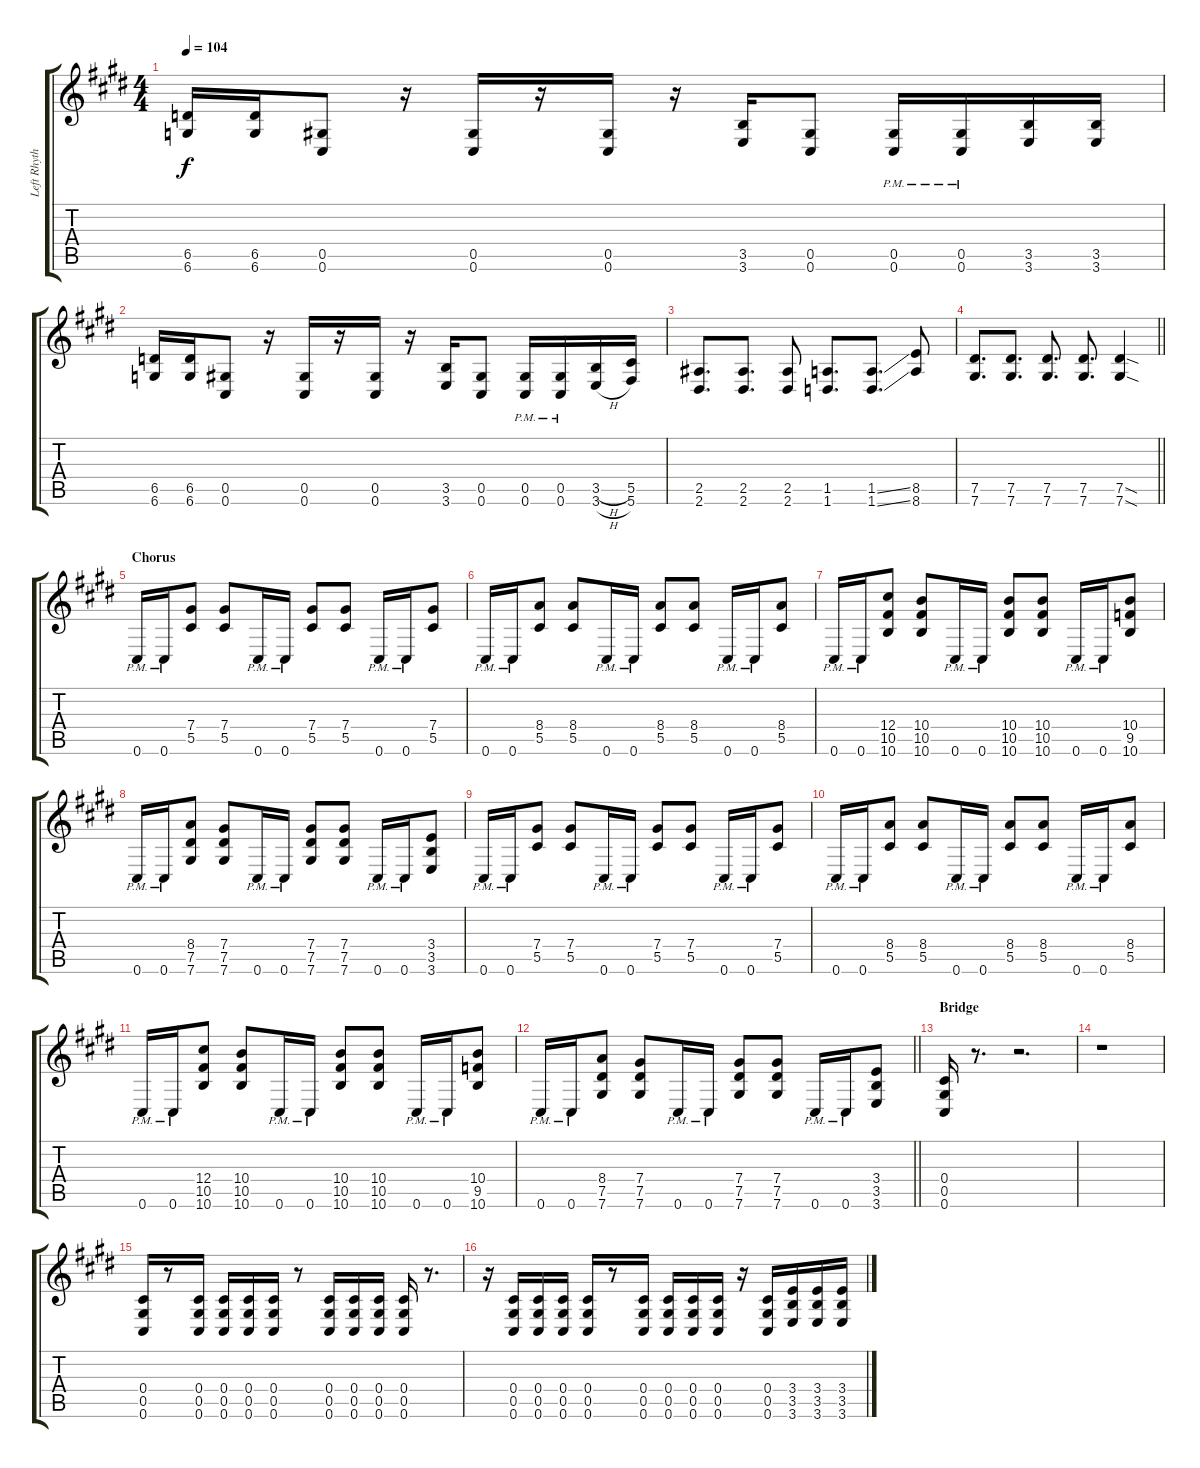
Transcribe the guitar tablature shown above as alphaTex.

\track ("Left Rhythm Guitar" "Left Rhyth") {instrument overdrivenguitar}
\staff {score tabs}
\tuning (Eb4 Bb3 Gb3 Db3 Ab2 Db2) {hide}
\ts (4 4)
\tempo 104
\clef g2
\ks e
(6.5 6.6).16{dy f} (6.5 6.6).16 (0.5 0.6).8 r.16 (0.5 0.6).16 r.16 (0.5 0.6).16 r.16 (3.5 3.6).16 (0.5 0.6).8 (0.5{pm} 0.6{pm}).16 (0.5{pm} 0.6{pm}).16 (3.5 3.6).16 (3.5 3.6).16 |
(6.5 6.6).16 (6.5 6.6).16 (0.5 0.6).8 r.16 (0.5 0.6).16 r.16 (0.5 0.6).16 r.16 (3.5 3.6).16 (0.5 0.6).8 (0.5{pm} 0.6{pm}).16 (0.5{pm} 0.6{pm}).16 (3.5{h} 3.6{h}).16 (5.5 5.6).16 |
(2.5 2.6).8{d} (2.5 2.6).8{d} (2.5 2.6).8 (1.5 1.6).8{d} (1.5{ss} 1.6{ss}).8{d} (8.5 8.6).8 |
\barLineRight lightlight
(7.5 7.6).8{d} (7.5 7.6).8{d} (7.5 7.6).8{d} (7.5 7.6).8{d} (7.5{sod} 7.6{sod}).4 |
\section ("" "Chorus")
0.6{pm}.16 0.6{pm}.16 (7.4 5.5).8 (7.4 5.5).8 0.6{pm}.16 0.6{pm}.16 (7.4 5.5).8 (7.4 5.5).8 0.6{pm}.16 0.6{pm}.16 (7.4 5.5).8 |
0.6{pm}.16 0.6{pm}.16 (8.4 5.5).8 (8.4 5.5).8 0.6{pm}.16 0.6{pm}.16 (8.4 5.5).8 (8.4 5.5).8 0.6{pm}.16 0.6{pm}.16 (8.4 5.5).8 |
0.6{pm}.16 0.6{pm}.16 (12.4 10.5 10.6).8 (10.4 10.5 10.6).8 0.6{pm}.16 0.6{pm}.16 (10.4 10.5 10.6).8 (10.4 10.5 10.6).8 0.6{pm}.16 0.6{pm}.16 (10.4 9.5 10.6).8 |
0.6{pm}.16 0.6{pm}.16 (8.4 7.5 7.6).8 (7.4 7.5 7.6).8 0.6{pm}.16 0.6{pm}.16 (7.4 7.5 7.6).8 (7.4 7.5 7.6).8 0.6{pm}.16 0.6{pm}.16 (3.4 3.5 3.6).8 |
0.6{pm}.16 0.6{pm}.16 (7.4 5.5).8 (7.4 5.5).8 0.6{pm}.16 0.6{pm}.16 (7.4 5.5).8 (7.4 5.5).8 0.6{pm}.16 0.6{pm}.16 (7.4 5.5).8 |
0.6{pm}.16 0.6{pm}.16 (8.4 5.5).8 (8.4 5.5).8 0.6{pm}.16 0.6{pm}.16 (8.4 5.5).8 (8.4 5.5).8 0.6{pm}.16 0.6{pm}.16 (8.4 5.5).8 |
0.6{pm}.16 0.6{pm}.16 (12.4 10.5 10.6).8 (10.4 10.5 10.6).8 0.6{pm}.16 0.6{pm}.16 (10.4 10.5 10.6).8 (10.4 10.5 10.6).8 0.6{pm}.16 0.6{pm}.16 (10.4 9.5 10.6).8 |
\barLineRight lightlight
0.6{pm}.16 0.6{pm}.16 (8.4 7.5 7.6).8 (7.4 7.5 7.6).8 0.6{pm}.16 0.6{pm}.16 (7.4 7.5 7.6).8 (7.4 7.5 7.6).8 0.6{pm}.16 0.6{pm}.16 (3.4 3.5 3.6).8 |
\section ("" "Bridge")
(0.4 0.5 0.6).16 r.8{d} r.2{d} |
r.1 |
(0.4 0.5 0.6).16 r.8 (0.4 0.5 0.6).16 (0.4 0.5 0.6).16 (0.4 0.5 0.6).16 (0.4 0.5 0.6).16 r.8 (0.4 0.5 0.6).16 (0.4 0.5 0.6).16 (0.4 0.5 0.6).16 (0.4 0.5 0.6).16 r.8{d} |
r.16 (0.4 0.5 0.6).16 (0.4 0.5 0.6).16 (0.4 0.5 0.6).16 (0.4 0.5 0.6).16 r.8 (0.4 0.5 0.6).16 (0.4 0.5 0.6).16 (0.4 0.5 0.6).16 (0.4 0.5 0.6).16 r.16 (0.4 0.5 0.6).16 (3.4 3.5 3.6).16 (3.4 3.5 3.6).16 (3.4 3.5 3.6).16
